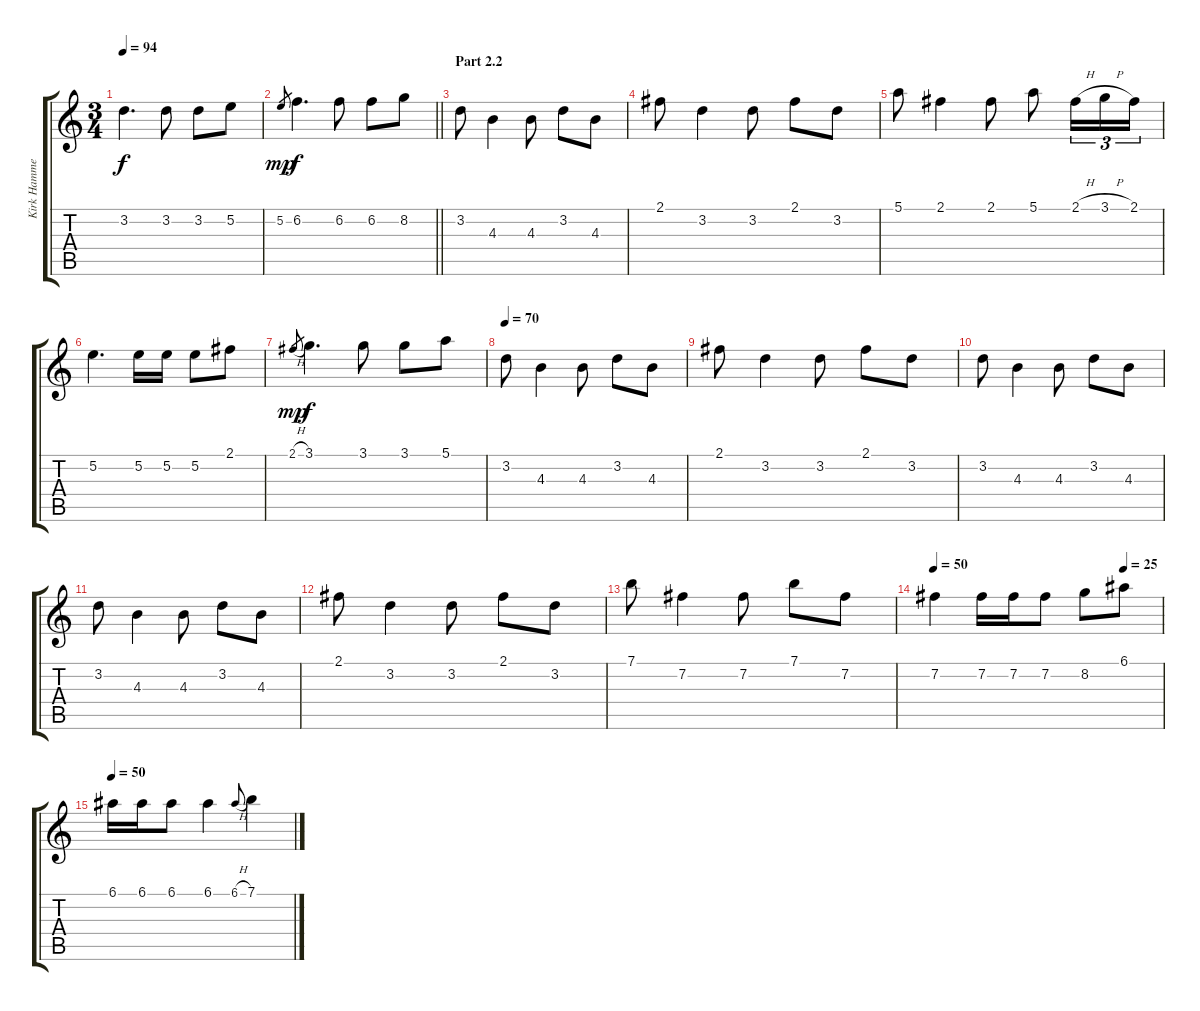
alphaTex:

\track ("Kirk Hammett" "Kirk Hamme") {instrument electricguitarclean}
\staff {score tabs}
\tuning (E4 B3 G3 D3 A2 E2) {hide}
\ts (3 4)
\tempo 94
\clef g2
\ks c
3.2.4{d dy f} 3.2.8 3.2.8 5.2.8 |
\barLineRight lightlight
5.2.8{gr dy mp} 6.2.4{d dy f} 6.2.8 6.2.8 8.2.8 |
\section ("" "Part 2.2")
3.2.8 4.3.4 4.3.8 3.2.8 4.3.8 |
2.1.8 3.2.4 3.2.8 2.1.8 3.2.8 |
5.1.8 2.1.4 2.1.8 5.1.8 2.1{h}.16{tu (3 2)} 3.1{h}.16{tu (3 2)} 2.1.16{tu (3 2)} |
5.2.4{d} 5.2.16 5.2.16 5.2.8 2.1.8 |
2.1{h}.8{gr dy mp} 3.1.4{d dy f} 3.1.8 3.1.8 5.1.8 |
\tempo 70
3.2.8 4.3.4 4.3.8 3.2.8 4.3.8 |
2.1.8 3.2.4 3.2.8 2.1.8 3.2.8 |
3.2.8 4.3.4 4.3.8 3.2.8 4.3.8 |
3.2.8 4.3.4 4.3.8 3.2.8 4.3.8 |
2.1.8 3.2.4 3.2.8 2.1.8 3.2.8 |
7.1.8 7.2.4 7.2.8 7.1.8 7.2.8 |
\tempo 50
\tempo (25 0.8333333333333334)
7.2.4 7.2.16 7.2.16 7.2.8 8.2.8 6.1.8 |
\tempo 50
6.1.16 6.1.16 6.1.8 6.1.4 6.1{h}.8{gr onbeat} 7.1.4
